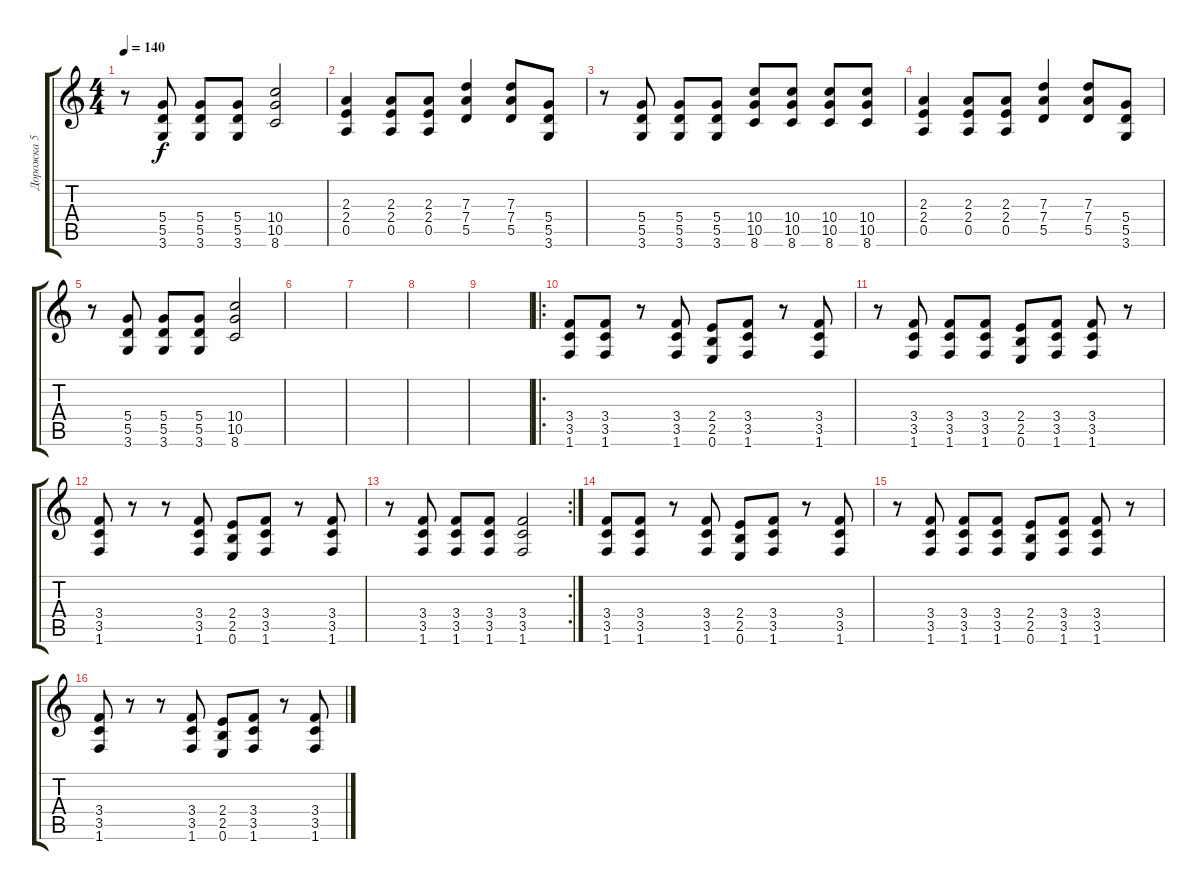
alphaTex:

\track ("Дорожка 5" "Дорожка 5") {instrument overdrivenguitar}
\staff {score tabs}
\tuning (E4 B3 G3 D3 A2 E2) {hide}
\ts (4 4)
\tempo 140
\clef g2
\ks c
r.8{dy f} (5.4 5.5 3.6).8 (5.4 5.5 3.6).8 (5.4 5.5 3.6).8 (10.4 10.5 8.6).2 |
(2.3 2.4 0.5).4 (2.3 2.4 0.5).8 (2.3 2.4 0.5).8 (7.3 7.4 5.5).4 (7.3 7.4 5.5).8 (5.4 5.5 3.6).8 |
r.8 (5.4 5.5 3.6).8 (5.4 5.5 3.6).8 (5.4 5.5 3.6).8 (10.4 10.5 8.6).8 (10.4 10.5 8.6).8 (10.4 10.5 8.6).8 (10.4 10.5 8.6).8 |
(2.3 2.4 0.5).4 (2.3 2.4 0.5).8 (2.3 2.4 0.5).8 (7.3 7.4 5.5).4 (7.3 7.4 5.5).8 (5.4 5.5 3.6).8 |
r.8 (5.4 5.5 3.6).8 (5.4 5.5 3.6).8 (5.4 5.5 3.6).8 (10.4 10.5 8.6).2 |
|
|
|
|
\ro
(3.4 3.5 1.6).8 (3.4 3.5 1.6).8 r.8 (3.4 3.5 1.6).8 (2.4 2.5 0.6).8 (3.4 3.5 1.6).8 r.8 (3.4 3.5 1.6).8 |
r.8 (3.4 3.5 1.6).8 (3.4 3.5 1.6).8 (3.4 3.5 1.6).8 (2.4 2.5 0.6).8 (3.4 3.5 1.6).8 (3.4 3.5 1.6).8 r.8 |
(3.4 3.5 1.6).8 r.8 r.8 (3.4 3.5 1.6).8 (2.4 2.5 0.6).8 (3.4 3.5 1.6).8 r.8 (3.4 3.5 1.6).8 |
\rc 2
r.8 (3.4 3.5 1.6).8 (3.4 3.5 1.6).8 (3.4 3.5 1.6).8 (3.4 3.5 1.6).2 |
(3.4 3.5 1.6).8 (3.4 3.5 1.6).8 r.8 (3.4 3.5 1.6).8 (2.4 2.5 0.6).8 (3.4 3.5 1.6).8 r.8 (3.4 3.5 1.6).8 |
r.8 (3.4 3.5 1.6).8 (3.4 3.5 1.6).8 (3.4 3.5 1.6).8 (2.4 2.5 0.6).8 (3.4 3.5 1.6).8 (3.4 3.5 1.6).8 r.8 |
(3.4 3.5 1.6).8 r.8 r.8 (3.4 3.5 1.6).8 (2.4 2.5 0.6).8 (3.4 3.5 1.6).8 r.8 (3.4 3.5 1.6).8
